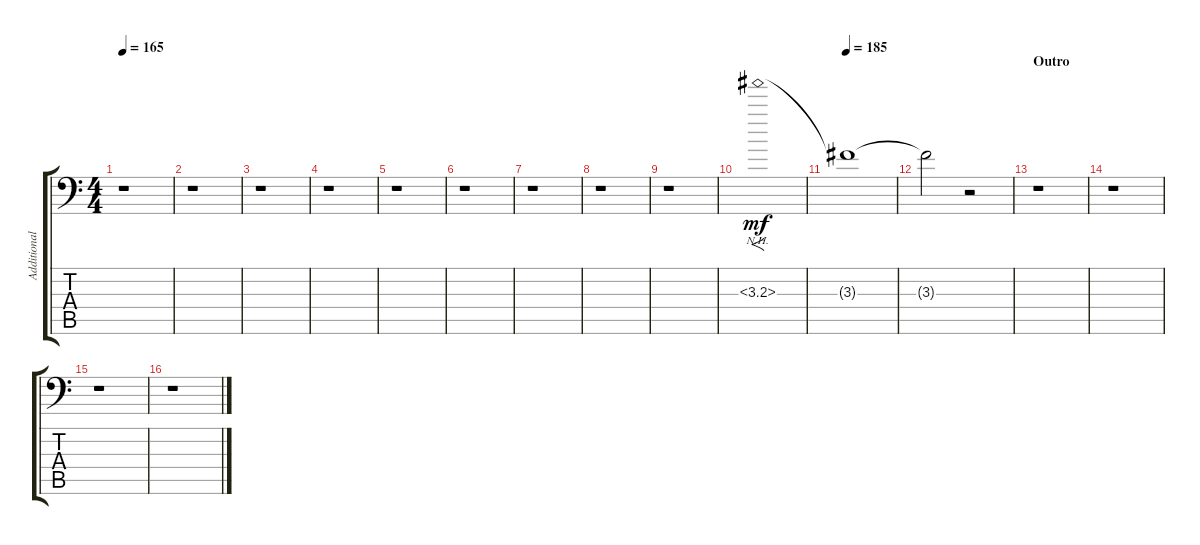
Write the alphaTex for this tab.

\track ("Additional Guitar" "Additional") {instrument overdrivenguitar}
\staff {score tabs}
\tuning (C4 G3 Eb3 Bb2 F2 Bb1) {hide}
\ts (4 4)
\tempo 165
\clef f4
\ks c
r.1{dy mp} |
r.1 |
r.1 |
r.1 |
r.1 |
r.1 |
r.1 |
r.1 |
r.1 |
3.3{nh}.1{f dy mf} |
\tempo 185
3.3{t}.1 |
3.3{t}.2 r.2 |
\section ("" "Outro")
r.1 |
r.1 |
r.1 |
r.1
